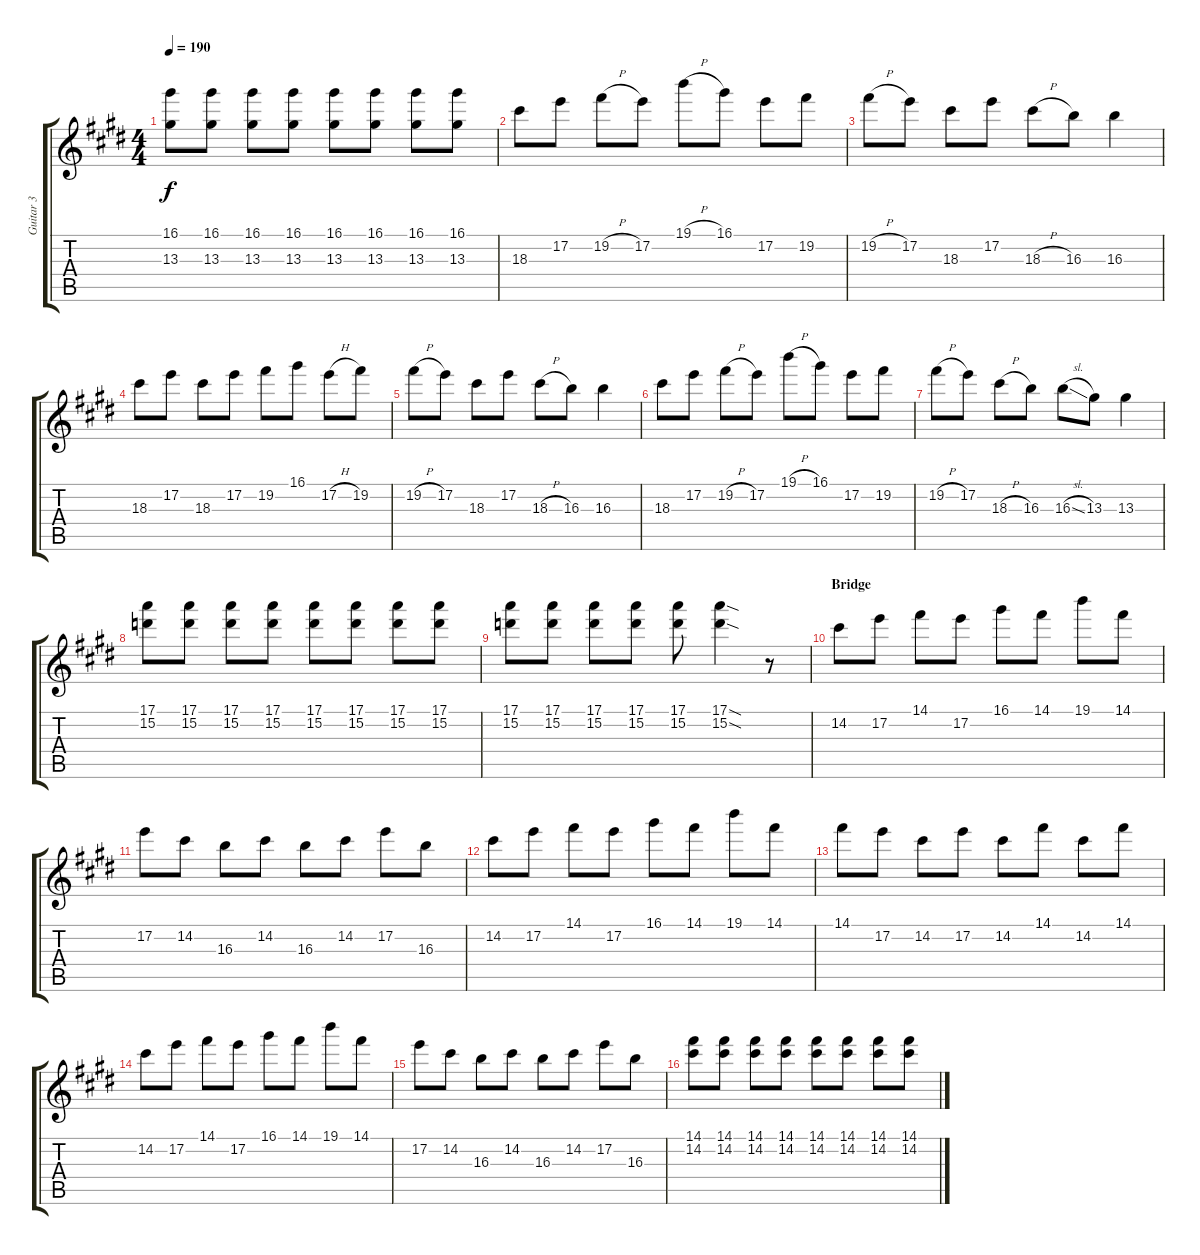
\track ("Guitar 3" "Guitar 3") {instrument distortionguitar}
\staff {score tabs}
\tuning (E4 B3 G3 D3 A2 E2) {hide}
\ts (4 4)
\tempo 190
\clef g2
\ks e
(16.1 13.3).8{dy f} (16.1 13.3).8 (16.1 13.3).8 (16.1 13.3).8 (16.1 13.3).8 (16.1 13.3).8 (16.1 13.3).8 (16.1 13.3).8 |
18.3.8 17.2.8 19.2{h}.8 17.2.8 19.1{h}.8 16.1.8 17.2.8 19.2.8 |
19.2{h}.8 17.2.8 18.3.8 17.2.8 18.3{h}.8 16.3.8 16.3.4 |
18.3.8 17.2.8 18.3.8 17.2.8 19.2.8 16.1.8 17.2{h}.8 19.2.8 |
19.2{h}.8 17.2.8 18.3.8 17.2.8 18.3{h}.8 16.3.8 16.3.4 |
18.3.8 17.2.8 19.2{h}.8 17.2.8 19.1{h}.8 16.1.8 17.2.8 19.2.8 |
19.2{h}.8 17.2.8 18.3{h}.8 16.3.8 16.3{sl}.8 13.3.8 13.3.4 |
(17.1 15.2).8 (17.1 15.2).8 (17.1 15.2).8 (17.1 15.2).8 (17.1 15.2).8 (17.1 15.2).8 (17.1 15.2).8 (17.1 15.2).8 |
(17.1 15.2).8 (17.1 15.2).8 (17.1 15.2).8 (17.1 15.2).8 (17.1 15.2).8 (17.1{sod} 15.2{sod}).4 r.8 |
\section ("" "Bridge")
14.2.8 17.2.8 14.1.8 17.2.8 16.1.8 14.1.8 19.1.8 14.1.8 |
17.2.8 14.2.8 16.3.8 14.2.8 16.3.8 14.2.8 17.2.8 16.3.8 |
14.2.8 17.2.8 14.1.8 17.2.8 16.1.8 14.1.8 19.1.8 14.1.8 |
14.1.8 17.2.8 14.2.8 17.2.8 14.2.8 14.1.8 14.2.8 14.1.8 |
14.2.8 17.2.8 14.1.8 17.2.8 16.1.8 14.1.8 19.1.8 14.1.8 |
17.2.8 14.2.8 16.3.8 14.2.8 16.3.8 14.2.8 17.2.8 16.3.8 |
(14.1 14.2).8 (14.1 14.2).8 (14.1 14.2).8 (14.1 14.2).8 (14.1 14.2).8 (14.1 14.2).8 (14.1 14.2).8 (14.1 14.2).8
